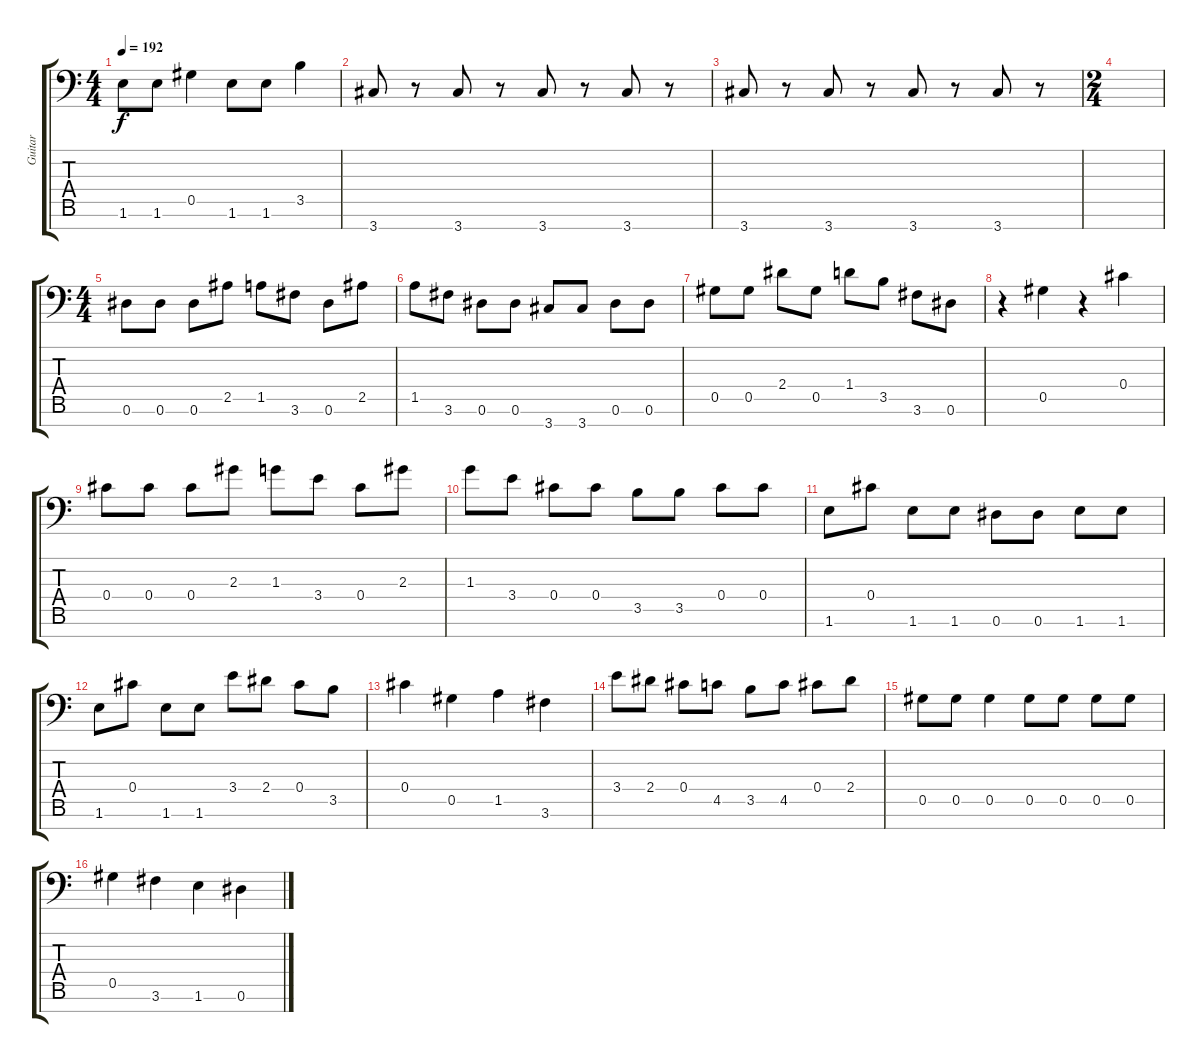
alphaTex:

\track ("Guitar" "Guitar") {instrument distortionguitar}
\staff {score tabs}
\tuning (Eb4 Bb3 Gb3 Db3 Ab2 Eb2 Bb1) {hide}
\ts (4 4)
\tempo 192
\clef f4
\ks c
1.6.8{dy f} 1.6.8 0.5.4 1.6.8 1.6.8 3.5.4 |
3.7.8 r.8 3.7.8 r.8 3.7.8 r.8 3.7.8 r.8 |
3.7.8 r.8 3.7.8 r.8 3.7.8 r.8 3.7.8 r.8 |
\ts (2 4)
|
\ts (4 4)
0.6.8 0.6.8 0.6.8 2.5.8 1.5.8 3.6.8 0.6.8 2.5.8 |
1.5.8 3.6.8 0.6.8 0.6.8 3.7.8 3.7.8 0.6.8 0.6.8 |
0.5.8 0.5.8 2.4.8 0.5.8 1.4.8 3.5.8 3.6.8 0.6.8 |
r.4 0.5.4 r.4 0.4.4 |
0.4.8 0.4.8 0.4.8 2.3.8 1.3.8 3.4.8 0.4.8 2.3.8 |
1.3.8 3.4.8 0.4.8 0.4.8 3.5.8 3.5.8 0.4.8 0.4.8 |
1.6.8 0.4.8 1.6.8 1.6.8 0.6.8 0.6.8 1.6.8 1.6.8 |
1.6.8 0.4.8 1.6.8 1.6.8 3.4.8 2.4.8 0.4.8 3.5.8 |
0.4.4 0.5.4 1.5.4 3.6.4 |
3.4.8 2.4.8 0.4.8 4.5.8 3.5.8 4.5.8 0.4.8 2.4.8 |
0.5.8 0.5.8 0.5.4 0.5.8 0.5.8 0.5.8 0.5.8 |
0.5.4 3.6.4 1.6.4 0.6.4
